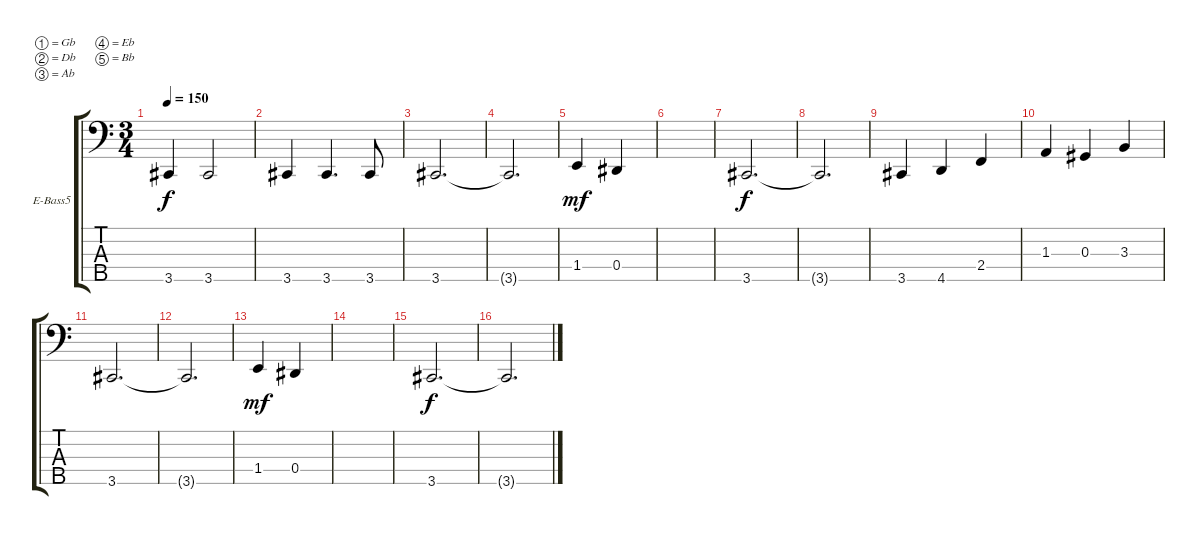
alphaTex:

\defaultSystemsLayout 4
\bracketExtendMode groupsimilarinstruments
\firstSystemTrackNameOrientation horizontal
\otherSystemsTrackNameOrientation horizontal
\track ("Brian" "E-Bass5") {instrument electricbassfinger}
\staff {score tabs}
\tuning (Gb2 Db2 Ab1 Eb1 Bb0)
\ts (3 4)
\tempo 150
\clef f4
\scale
0.333333
\ks c
3.5.4{dy f} 3.5.2 |
\scale
0.333333 3.5.4 3.5.4{d} 3.5.8 |
\scale
0.333333 3.5.2{d} |
\scale
0.333333 3.5{t}.2{d} |
\scale
0.333333 1.4.4{dy mf} 0.4.4 |
\scale
0.333333 |
\scale
0.333333 3.5.2{d dy f} |
\scale
0.333333 3.5{t}.2{d} |
\scale
0.333333 3.5.4 4.5.4 2.4.4 |
\scale
0.333333 1.3.4 0.3.4 3.3.4 |
\scale
0.333333 3.5.2{d} |
\scale
0.333333 3.5{t}.2{d} |
\scale
0.333333 1.4.4{dy mf} 0.4.4 |
\scale
0.333333 |
\scale
0.333333 3.5.2{d dy f} |
\scale
0.333333 3.5{t}.2{d}
